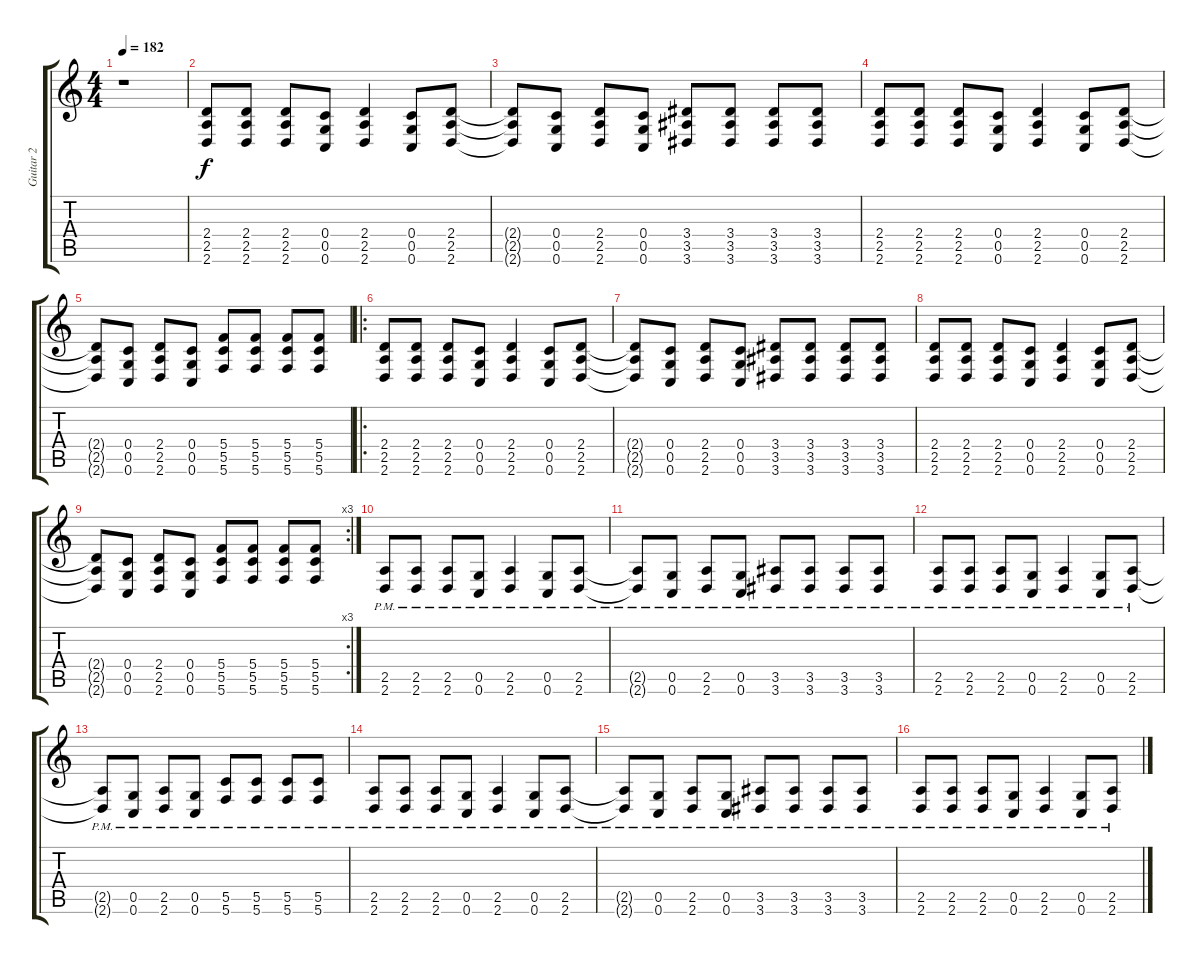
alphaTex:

\track ("Guitar 2" "Guitar 2") {instrument distortionguitar}
\staff {score tabs}
\tuning (D4 A3 F3 C3 G2 C2) {hide}
\ts (4 4)
\tempo 182
\clef g2
\ks c
r.1{dy f} |
(2.4 2.5 2.6).8 (2.4 2.5 2.6).8 (2.4 2.5 2.6).8 (0.4 0.5 0.6).8 (2.4 2.5 2.6).4 (0.4 0.5 0.6).8 (2.4 2.5 2.6).8 |
(2.4{t} 2.5{t} 2.6{t}).8 (0.4 0.5 0.6).8 (2.4 2.5 2.6).8 (0.4 0.5 0.6).8 (3.4 3.5 3.6).8 (3.4 3.5 3.6).8 (3.4 3.5 3.6).8 (3.4 3.5 3.6).8 |
(2.4 2.5 2.6).8 (2.4 2.5 2.6).8 (2.4 2.5 2.6).8 (0.4 0.5 0.6).8 (2.4 2.5 2.6).4 (0.4 0.5 0.6).8 (2.4 2.5 2.6).8 |
(2.4{t} 2.5{t} 2.6{t}).8 (0.4 0.5 0.6).8 (2.4 2.5 2.6).8 (0.4 0.5 0.6).8 (5.4 5.5 5.6).8 (5.4 5.5 5.6).8 (5.4 5.5 5.6).8 (5.4 5.5 5.6).8 |
\ro
(2.4 2.5 2.6).8 (2.4 2.5 2.6).8 (2.4 2.5 2.6).8 (0.4 0.5 0.6).8 (2.4 2.5 2.6).4 (0.4 0.5 0.6).8 (2.4 2.5 2.6).8 |
(2.4{t} 2.5{t} 2.6{t}).8 (0.4 0.5 0.6).8 (2.4 2.5 2.6).8 (0.4 0.5 0.6).8 (3.4 3.5 3.6).8 (3.4 3.5 3.6).8 (3.4 3.5 3.6).8 (3.4 3.5 3.6).8 |
(2.4 2.5 2.6).8 (2.4 2.5 2.6).8 (2.4 2.5 2.6).8 (0.4 0.5 0.6).8 (2.4 2.5 2.6).4 (0.4 0.5 0.6).8 (2.4 2.5 2.6).8 |
\rc 3
(2.4{t} 2.5{t} 2.6{t}).8 (0.4 0.5 0.6).8 (2.4 2.5 2.6).8 (0.4 0.5 0.6).8 (5.4 5.5 5.6).8 (5.4 5.5 5.6).8 (5.4 5.5 5.6).8 (5.4 5.5 5.6).8 |
(2.5{pm} 2.6{pm}).8 (2.5{pm} 2.6{pm}).8 (2.5{pm} 2.6{pm}).8 (0.5{pm} 0.6{pm}).8 (2.5{pm} 2.6{pm}).4 (0.5{pm} 0.6{pm}).8 (2.5{pm} 2.6{pm}).8 |
(2.5{pm t} 2.6{pm t}).8 (0.5{pm} 0.6{pm}).8 (2.5{pm} 2.6{pm}).8 (0.5{pm} 0.6{pm}).8 (3.5{pm} 3.6{pm}).8 (3.5{pm} 3.6{pm}).8 (3.5{pm} 3.6{pm}).8 (3.5{pm} 3.6{pm}).8 |
(2.5{pm} 2.6{pm}).8 (2.5{pm} 2.6{pm}).8 (2.5{pm} 2.6{pm}).8 (0.5{pm} 0.6{pm}).8 (2.5{pm} 2.6{pm}).4 (0.5{pm} 0.6{pm}).8 (2.5{pm} 2.6{pm}).8 |
(2.5{pm t} 2.6{pm t}).8 (0.5{pm} 0.6{pm}).8 (2.5{pm} 2.6{pm}).8 (0.5{pm} 0.6{pm}).8 (5.5{pm} 5.6{pm}).8 (5.5{pm} 5.6{pm}).8 (5.5{pm} 5.6{pm}).8 (5.5{pm} 5.6{pm}).8 |
(2.5{pm} 2.6{pm}).8 (2.5{pm} 2.6{pm}).8 (2.5{pm} 2.6{pm}).8 (0.5{pm} 0.6{pm}).8 (2.5{pm} 2.6{pm}).4 (0.5{pm} 0.6{pm}).8 (2.5{pm} 2.6{pm}).8 |
(2.5{pm t} 2.6{pm t}).8 (0.5{pm} 0.6{pm}).8 (2.5{pm} 2.6{pm}).8 (0.5{pm} 0.6{pm}).8 (3.5{pm} 3.6{pm}).8 (3.5{pm} 3.6{pm}).8 (3.5{pm} 3.6{pm}).8 (3.5{pm} 3.6{pm}).8 |
(2.5{pm} 2.6{pm}).8 (2.5{pm} 2.6{pm}).8 (2.5{pm} 2.6{pm}).8 (0.5{pm} 0.6{pm}).8 (2.5{pm} 2.6{pm}).4 (0.5{pm} 0.6{pm}).8 (2.5{pm} 2.6{pm}).8
